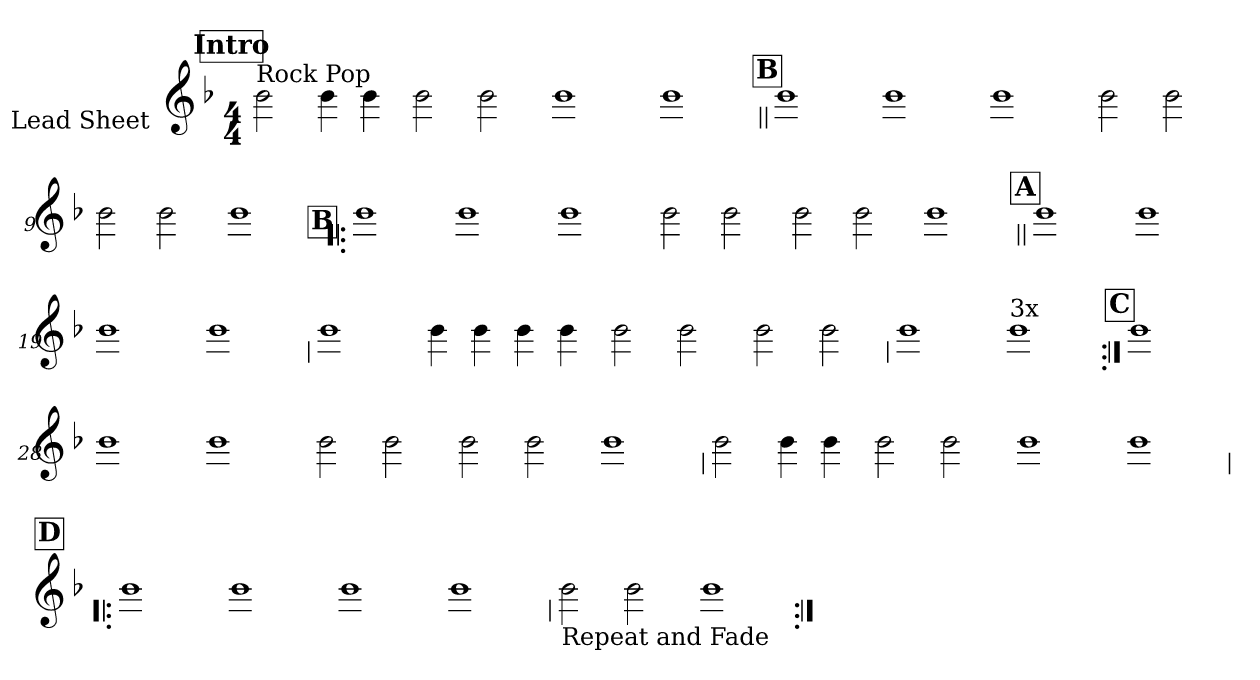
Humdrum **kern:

**kern
*part1
*staff1
*I"Lead Sheet
*stria0
*clefG2
*k[b-]
*F:
*M4/4
*MM120
!!LO:REH:place=s1:a:t=Intro
=1||
!LO:TX:a:t=Rock Pop
2b-
4b-
4b-
=2-
2b-
2b-
=3-
1b-
=4-
1b-
!!LO:LB:g=z
!!LO:REH:place=s1:a:t=B
=5||
1b-
=6-
1b-
=7-
1b-
=8-
2b-
2b-
=9-
2b-
2b-
=10-
1b-
!!LO:LB:g=z
!!LO:REH:place=s1:a:t=B
=11!|:
1b-
=12-
1b-
=13-
1b-
=14-
2b-
2b-
=15-
2b-
2b-
=16-
1b-
!!LO:LB:g=z
!!LO:REH:place=s1:a:t=A
=17||
1b-
=18-
1b-
=19-
1b-
=20-
1b-
!!LO:LB:g=z
=21
1b-
=22-
4b-
4b-
4b-
4b-
=23-
2b-
2b-
=24-
2b-
2b-
!!LO:LB:g=z
=25
1b-
=26-
!LO:TX:a:t=3x
1b-
!!LO:LB:g=z
!!LO:REH:place=s1:a:t=C
=27:|!
1b-
=28-
1b-
=29-
1b-
=30-
2b-
2b-
=31-
2b-
2b-
=32-
1b-
!!LO:LB:g=z
=33
2b-
4b-
4b-
=34-
2b-
2b-
=35-
1b-
=36-
1b-
!!LO:LB:g=z
!!LO:REH:place=s1:a:t=D
=37!|:
1b-
=38-
1b-
=39-
1b-
=40-
1b-
!!LO:LB:g=z
=41
!LO:TX:b:t=Repeat and Fade
2b-
2b-
=42-
1b-
=:|!
*-
